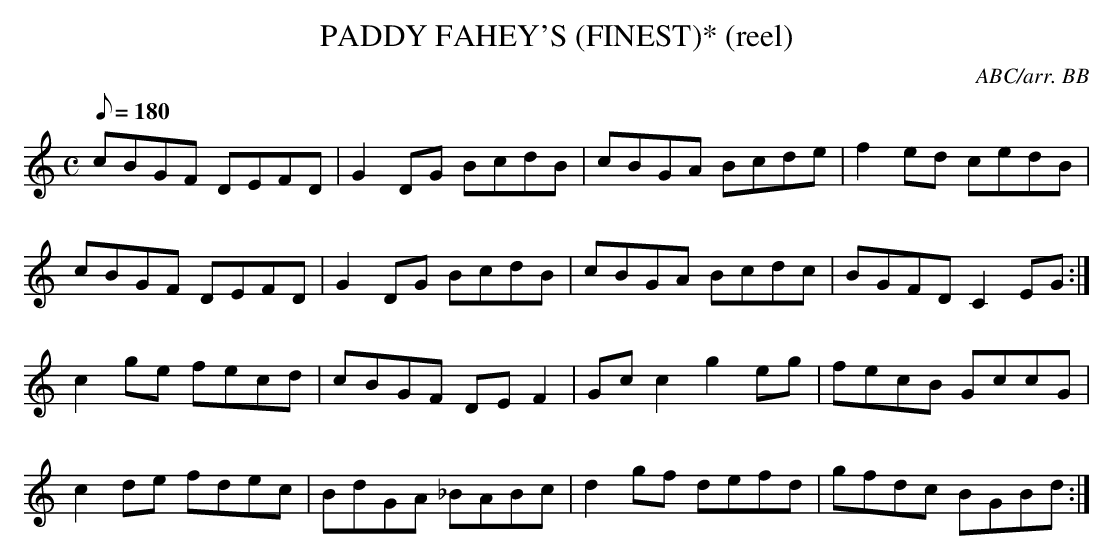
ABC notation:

X:1
T:PADDY FAHEY'S (FINEST)* (reel)
C:ABC/arr. BB
L:1/8
M:C
Q:180
K:C
cBGF DEFD|G2DG BcdB|cBGA Bcde|f2ed cedB|
cBGF DEFD|G2DG BcdB|cBGA Bcdc|BGFD C2EG :|
c2ge fecd|cBGF DEF2|Gcc2 g2eg|fecB GccG|
c2de fdec|BdGA _BABc|d2gf defd|gfdc BGBd :|
